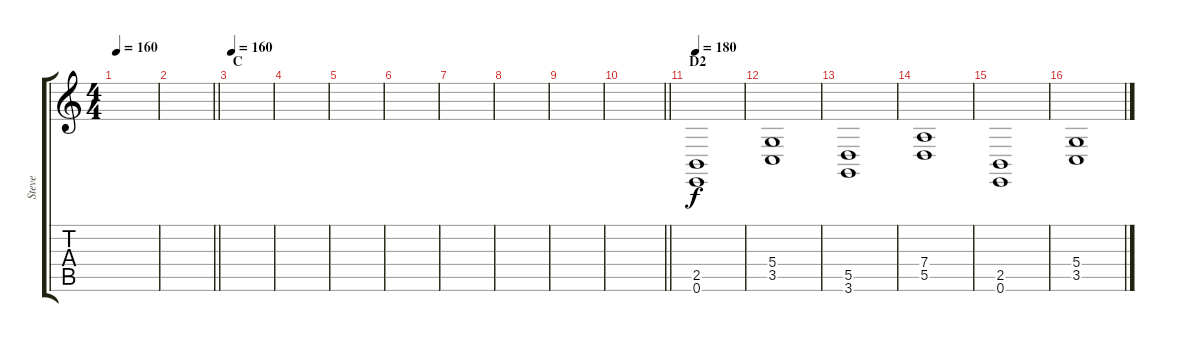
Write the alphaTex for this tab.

\track ("Steve " "Steve ") {instrument pad2warm}
\staff {score tabs}
\tuning (E4 B3 G3 D3 A2 E2) {hide}
\ts (4 4)
\tempo 160
\clef g2
\ks c
|
\barLineRight lightlight
|
\section ("" "C")
\tempo 160
|
|
|
|
|
|
|
\barLineRight lightlight
|
\section ("" "D2")
\tempo 180
(2.5 0.6).1{instrument pad2warm} |
(5.4 3.5).1 |
(5.5 3.6).1 |
(7.4 5.5).1 |
(2.5 0.6).1 |
(5.4 3.5).1
